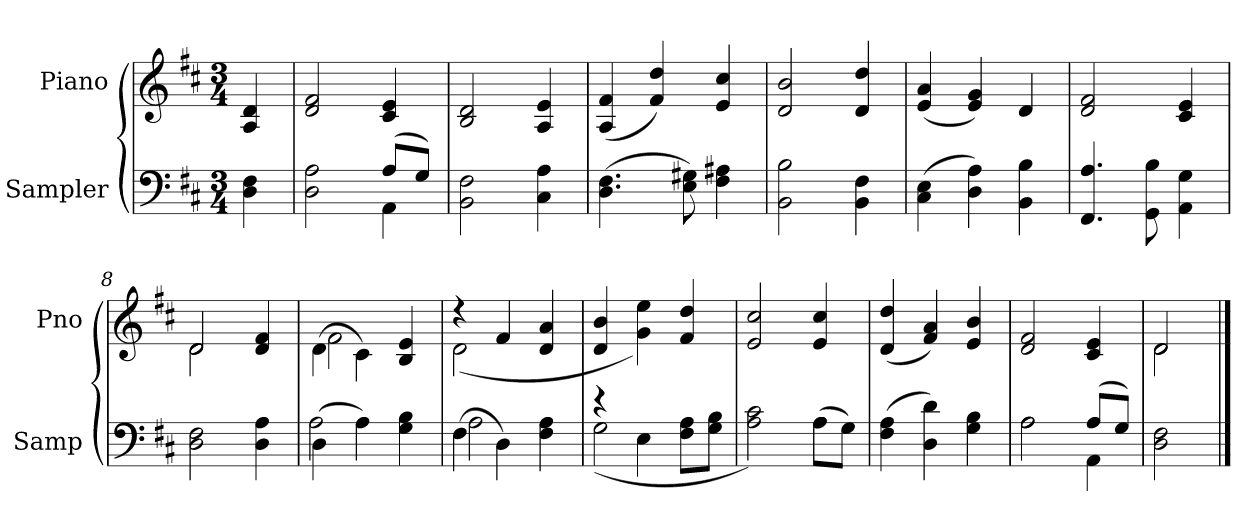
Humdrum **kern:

**kern	**kern
*part2	*part1
*staff2	*staff1
*I"Sampler	*I"Piano
*I'Samp	*I'Pno
*clefF4	*clefG2
*k[f#c#]	*k[f#c#]
*D:	*D:
*M3/4	*M3/4
=1	=1
4D 4F#	4A 4d
=2	=2
*^	*
2D 2A	2ryy	2d 2f#
(8A/L	4AA	4c# 4e
8G/J)	.	.
*v	*v	*
=3	=3
2BB 2F#	2B 2d
4C# 4A	4A 4e
=4	=4
(4.D 4.F#	(4A 4f#
.	4f# 4dd)
8E 8G#X)	.
4F# 4A#X	4e 4cc#
=5	=5
2BB 2B	2d 2b
4BB 4F#	4d 4dd
=6	=6
(4C# 4E	(4e 4a
4D 4A)	4e 4g)
4BB 4B	4d
=7	=7
4.FF# 4.A	2d 2f#
8GG 8B	.
4AA 4G	4c# 4e
=8	=8
*	*^
2D 2F#	2d/	2d
4D 4A	4d 4f#	4ryy
=9	=9	=9
*^	*	*
(4D\	2A	(4d\	2f#
4A\)	.	4c#\)	.
4G 4B	4ryy	4B 4e	4ryy
=10	=10	=10	=10
(4F#\	2A	4r	(2d
4D\)	.	4f#/	.
4F# 4A	4ryy	4d 4a	4ryy
*	*	*v	*v
=11	=11	=11
4r	(2G	4d 4b
4E\	.	4g 4ee)
8F#\ 8A\L	4ryy	4f# 4dd
8G\ 8B\J	.	.
=12	=12	=12
2A 2c#)	2ryy	2e 2cc#
(8A\L	4A	4e 4cc#
8G\J)	.	.
*v	*v	*
=13	=13
(4F# 4A	(4d 4dd
4D 4d)	4f# 4a)
4G 4B	4e 4b
=14	=14
*^	*
2A\	2A	2d 2f#
(8A/L	4AA	4c# 4e
8G/J)	.	.
*v	*v	*
=15	=15
*	*^
2D 2F#	2d/	2d
*	*v	*v
==	==
*-	*-
